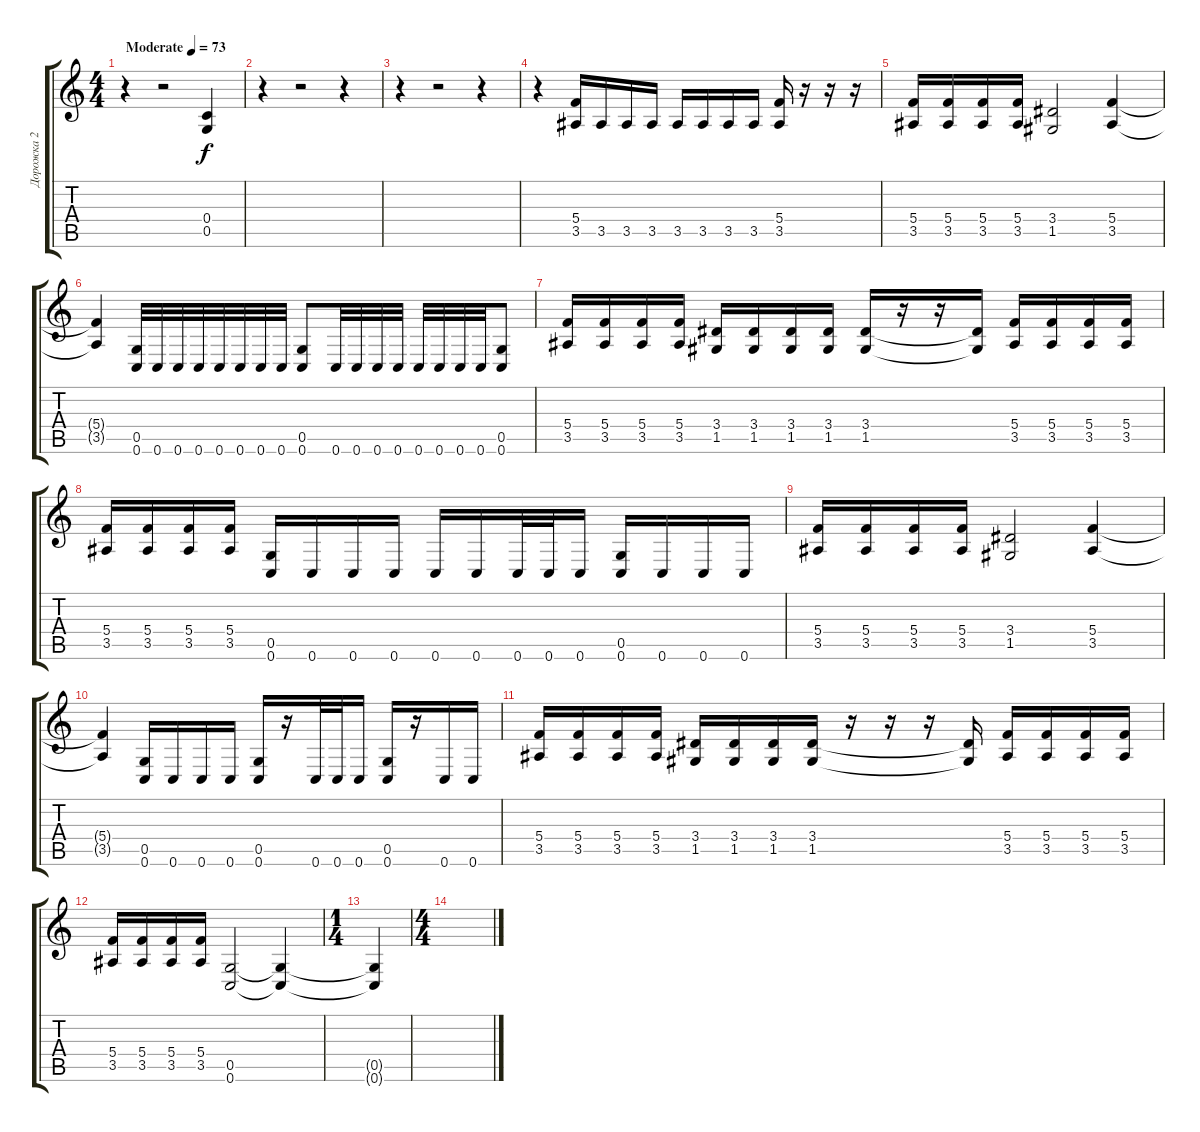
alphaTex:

\track ("Дорожка 2" "Дорожка 2") {instrument distortionguitar}
\staff {score tabs}
\tuning (D4 A3 F3 C3 G2 C2) {hide}
\ts (4 4)
\tempo (73 "Moderate")
\clef g2
\ks c
r.4{dy f instrument distortionguitar} r.2 (0.4 0.5).4 |
r.4 r.2 r.4 |
r.4 r.2 r.4 |
r.4 (5.4 3.5).16 3.5.16 3.5.16 3.5.16 3.5.16 3.5.16 3.5.16 3.5.16 (5.4 3.5).16 r.16 r.16 r.16 |
(5.4 3.5).16 (5.4 3.5).16 (5.4 3.5).16 (5.4 3.5).16 (3.4 1.5).2 (5.4 3.5).4 |
(5.4{t} 3.5{t}).4 (0.5 0.6).32 0.6.32 0.6.32 0.6.32 0.6.32 0.6.32 0.6.32 0.6.32 (0.5 0.6).8 0.6.32 0.6.32 0.6.32 0.6.32 0.6.32 0.6.32 0.6.32 0.6.32 (0.5 0.6).8 |
(5.4 3.5).16 (5.4 3.5).16 (5.4 3.5).16 (5.4 3.5).16 (3.4 1.5).16 (3.4 1.5).16 (3.4 1.5).16 (3.4 1.5).16 (3.4 1.5).16 r.16 r.16 (3.4{t} 1.5{t}).16 (5.4 3.5).16 (5.4 3.5).16 (5.4 3.5).16 (5.4 3.5).16 |
(5.4 3.5).16 (5.4 3.5).16 (5.4 3.5).16 (5.4 3.5).16 (0.5 0.6).16 0.6.16 0.6.16 0.6.16 0.6.16 0.6.16 0.6.32 0.6.32 0.6.16 (0.5 0.6).16 0.6.16 0.6.16 0.6.16 |
(5.4 3.5).16 (5.4 3.5).16 (5.4 3.5).16 (5.4 3.5).16 (3.4 1.5).2 (5.4 3.5).4 |
(5.4{t} 3.5{t}).4 (0.5 0.6).16 0.6.16 0.6.16 0.6.16 (0.5 0.6).16 r.16 0.6.32 0.6.32 0.6.16 (0.5 0.6).16 r.16 0.6.16 0.6.16 |
(5.4 3.5).16 (5.4 3.5).16 (5.4 3.5).16 (5.4 3.5).16 (3.4 1.5).16 (3.4 1.5).16 (3.4 1.5).16 (3.4 1.5).16 r.16 r.16 r.16 (3.4{t} 1.5{t}).16 (5.4 3.5).16 (5.4 3.5).16 (5.4 3.5).16 (5.4 3.5).16 |
(5.4 3.5).16 (5.4 3.5).16 (5.4 3.5).16 (5.4 3.5).16 (0.5 0.6).2 (0.5{t} 0.6{t}).4 |
\ts (1 4)
(0.5{t} 0.6{t}).4 |
\ts (4 4)
